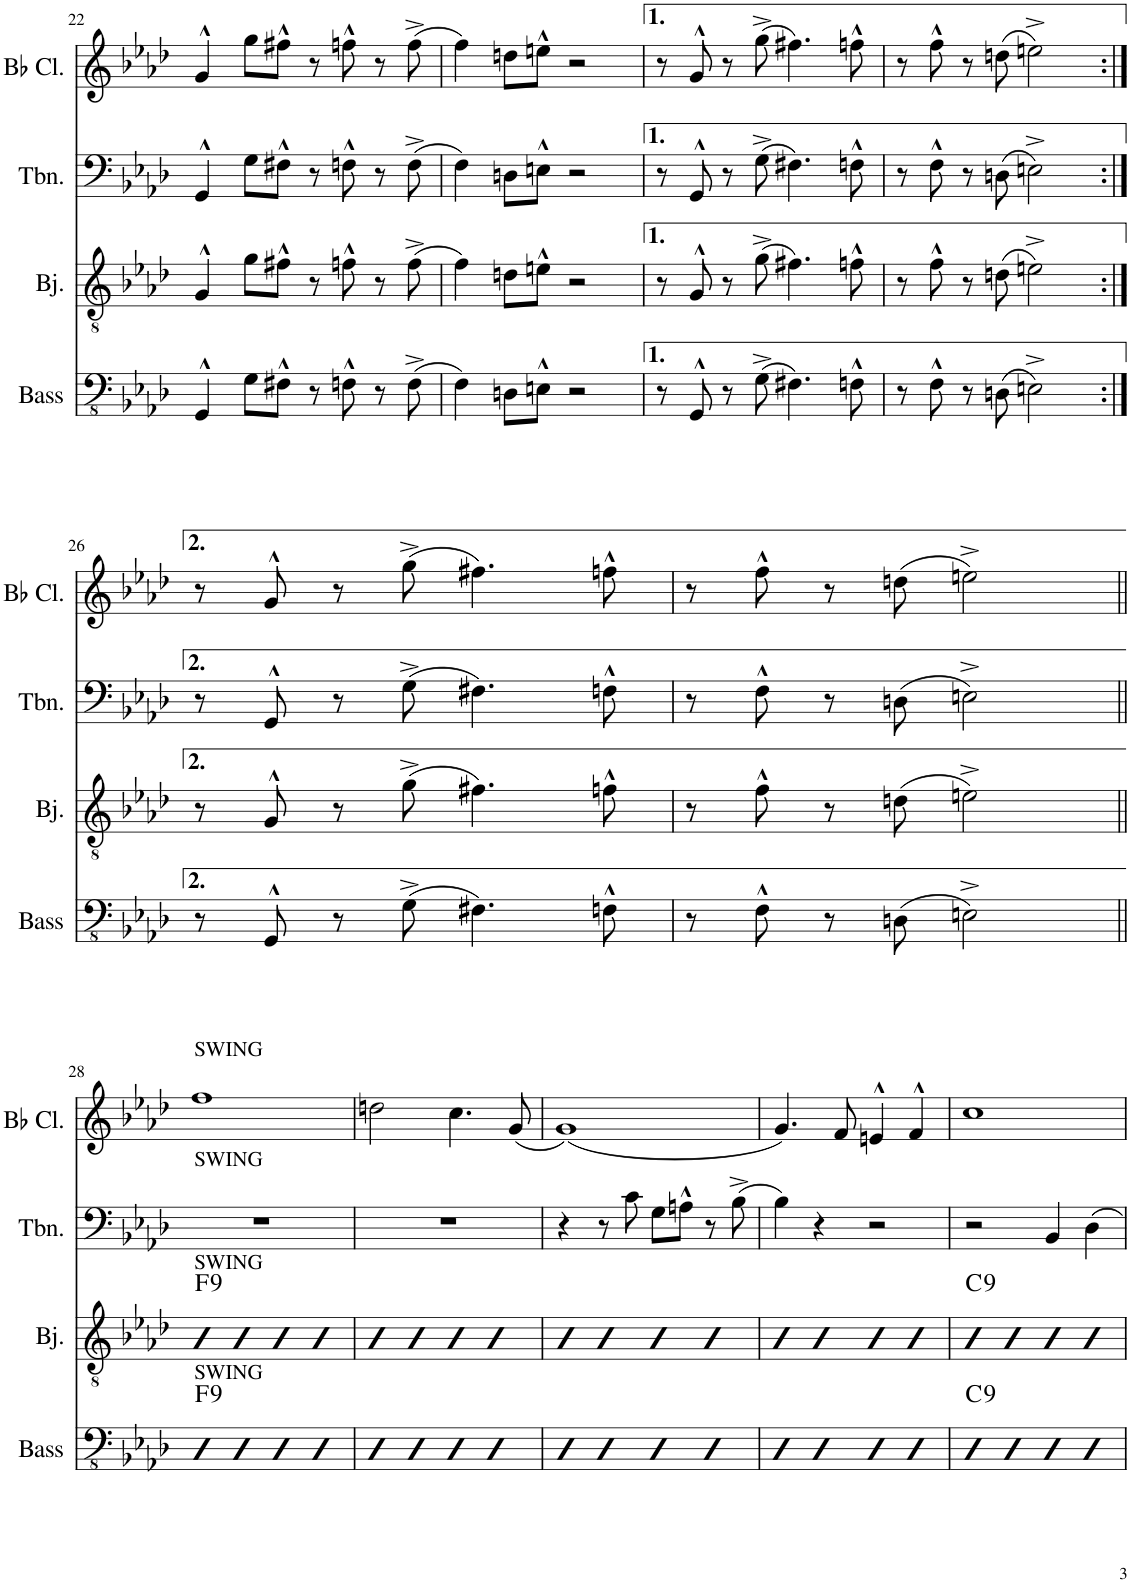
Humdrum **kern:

**kern	**harte	**kern	**harte	**kern	**kern
*part4	*part4	*part3	*part3	*part2	*part1
*staff4	*	*staff3	*	*staff2	*staff1
*I"Acoustic Bass	*	*I"Banjo	*	*I"Trombone	*I"Bb Clarinet
*I'Bass	*	*I'Bj.	*	*I'Tbn.	*I'Bb Cl.
!!LO:PB:g=z
*clefFv4	*	*clefGv2	*	*clefF4	*clefG2
*	*	*ITrd7c12	*	*	*ITrd1c2
*k[b-e-a-d-]	*	*k[b-e-a-d-]	*	*k[b-e-a-d-]	*k[b-e-a-d-]
*M4/4	*	*M4/4	*	*M4/4	*M4/4
=22	=22	=22	=22	=22	=22
4GGG^^/	.	4G^^/	.	4GG^^/	4g^^/
8GG\L	.	8g\L	.	8G\L	8gg\L
8FF#X^^\J	.	8f#X^^\J	.	8F#X^^\J	8ff#X^^\J
8r	.	8r	.	8r	8r
8FFn^^\	.	8fn^^\	.	8Fn^^\	8ffn^^\
8r	.	8r	.	8r	8r
(8FF^\	.	(8f^\	.	(8F^\	(8ff^\
=23	=23	=23	=23	=23	=23
4FF\)	.	4f\)	.	4F\)	4ff\)
8DDn\L	.	8dn\L	.	8Dn\L	8ddn\L
8EEn^^\J	.	8en^^\J	.	8En^^\J	8een^^\J
2r	.	2r	.	2r	2r
=24	=24	=24	=24	=24	=24
8r	.	8r	.	8r	8r
8GGG^^/	.	8G^^/	.	8GG^^/	8g^^/
8r	.	8r	.	8r	8r
(8GG^\	.	(8g^\	.	(8G^\	(8gg^\
4.FF#X\)	.	4.f#X\)	.	4.F#X\)	4.ff#X\)
8FFn^^\	.	8fn^^\	.	8Fn^^\	8ffn^^\
=25	=25	=25	=25	=25	=25
8r	.	8r	.	8r	8r
8FF^^\	.	8f^^\	.	8F^^\	8ff^^\
8r	.	8r	.	8r	8r
(8DDn\	.	(8dn\	.	(8Dn\	(8ddn\
2EEn^\)	.	2en^\)	.	2En^\)	2een^\)
!!LO:LB:g=z
=26:|!	=26:|!	=26:|!	=26:|!	=26:|!	=26:|!
8r	.	8r	.	8r	8r
8GGG^^/	.	8G^^/	.	8GG^^/	8g^^/
8r	.	8r	.	8r	8r
(8GG^\	.	(8g^\	.	(8G^\	(8gg^\
4.FF#X\)	.	4.f#X\)	.	4.F#X\)	4.ff#X\)
8FFn^^\	.	8fn^^\	.	8Fn^^\	8ffn^^\
=27	=27	=27	=27	=27	=27
8r	.	8r	.	8r	8r
8FF^^\	.	8f^^\	.	8F^^\	8ff^^\
8r	.	8r	.	8r	8r
(8DDn\	.	(8dn\	.	(8Dn\	(8ddn\
2EEn^\)	.	2en^\)	.	2En^\)	2een^\)
!!LO:LB:g=z
=28||	=28||	=28||	=28||	=28||	=28||
!	!	!	!	!	!LO:TX:a:t=SWING
!	!	!	!	!LO:TX:a:t=SWING	!
!	!	!LO:TX:a:t=SWING	!	!	!
!LO:TX:a:t=SWING	!LO:H:kt=9	!	!LO:H:kt=9	!	!
4B-	F:9	4B-	F:9	1r	1ff
4B-	.	4B-	.	.	.
4B-	.	4B-	.	.	.
4B-	.	4B-	.	.	.
=29	=29	=29	=29	=29	=29
4B-	.	4B-	.	1r	2ddn\
4B-	.	4B-	.	.	.
4B-	.	4B-	.	.	4.cc\
4B-	.	4B-	.	.	.
.	.	.	.	.	(8g/
=30	=30	=30	=30	=30	=30
4B-	.	4B-	.	4r	(1g)
4B-	.	4B-	.	8r	.
.	.	.	.	8c\	.
4B-	.	4B-	.	8G\L	.
.	.	.	.	8An^^\J	.
4B-	.	4B-	.	8r	.
.	.	.	.	(8B-^\	.
=31	=31	=31	=31	=31	=31
4B-	.	4B-	.	4B-\)	4.g/)
4B-	.	4B-	.	4r	.
.	.	.	.	.	8f/
4B-	.	4B-	.	2r	4en^^/
4B-	.	4B-	.	.	4f^^/
=32	=32	=32	=32	=32	=32
!	!LO:H:kt=9	!	!LO:H:kt=9	!	!
4B-	C:9	4B-	C:9	2r	1cc
4B-	.	4B-	.	.	.
4B-	.	4B-	.	4BB-/	.
4B-	.	4B-	.	4D-\	.
=	=	=	=	=	=
*-	*-	*-	*-	*-	*-
